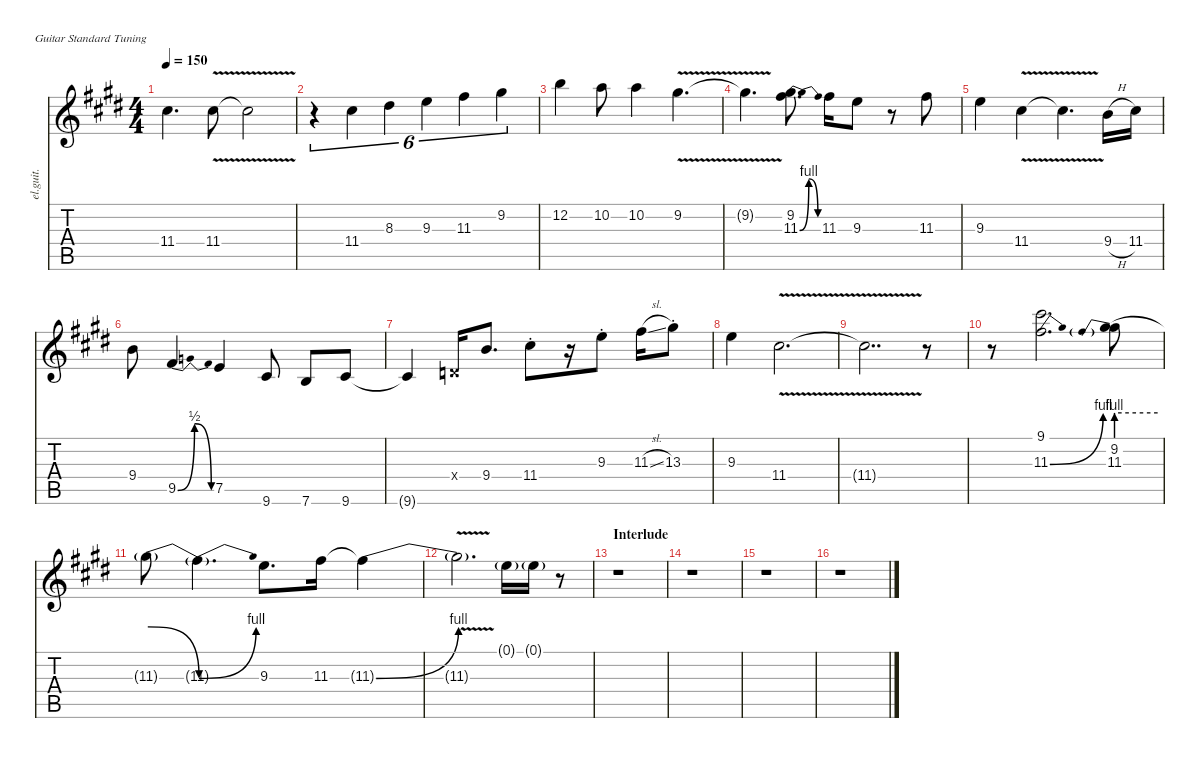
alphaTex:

\defaultSystemsLayout 4
\hideDynamics
\bracketExtendMode nobrackets
\otherSystemsTrackNameOrientation horizontal
\track ("Guitar III - A. Summers" "el.guit.") {instrument electricguitarclean}
\staff {score tabs}
\tuning (E4 B3 G3 D3 A2 E2)
\ts (4 4)
\tempo 150
\clef g2
\ks c#minor
11.4{t acc #}.4{d dy f beam Down} 11.4{v acc #}.8{beam Down} 11.4{v t acc #}.2{beam Down} |
r.4{tu (6 4) beam Down} 11.4{acc #}.4{tu (6 4) beam Down} 8.3{acc #}.4{tu (6 4) beam Down} 9.3{acc forcenatural}.4{tu (6 4) beam Down} 11.3{acc #}.4{tu (6 4) beam Down} 9.2{acc #}.4{tu (6 4) beam Down} |
12.2{acc forcenatural}.4{beam Down} 10.2{acc forcenatural}.8{beam Down} 10.2{acc forcenatural}.4{beam Down} 9.2{v acc #}.4{d beam Down} |
9.2{v t acc #}.4{d beam Down} (9.2{acc #} 11.3{be (bendrelease 0 0 10.2 4 20.4 4 30 0) acc #}).8{d beam Down} 11.3{acc #}.16{beam Down} 9.3{acc forcenatural}.8{beam Down} r.8{beam Down} 11.3{acc #}.8{beam Down} |
9.3{acc forcenatural}.4{beam Down} 11.4{v acc #}.4{beam Down} 11.4{v t acc #}.4{d beam Down} 9.4{h acc forcenatural}.16{beam Down} 11.4{acc #}.16{beam Down} |
9.4{acc forcenatural}.8{beam Down} 9.5{be (bendrelease 0 0 10.2 2 20.4 2 30 0) acc #}.4{beam Up} 7.5{acc forcenatural}.4{beam Up} 9.6{acc #}.8{beam Up} 7.6{acc forcenatural}.8{beam Up} 9.6{acc #}.8{beam Up} |
9.6{t acc #}.4{beam Up} 0.4{x acc forcenatural}.16{beam Up} 9.4{acc forcenatural}.8{d beam Up} 11.4{st acc #}.8{beam Down} r.16{beam Down} 9.3{st acc forcenatural}.8{beam Down} 11.3{sl acc #}.16{beam Down} 13.3{st acc #}.8{beam Down} |
9.3{acc forcenatural}.4{beam Down} 11.4{v acc #}.2{d beam Down} |
11.4{v t acc #}.2{dd instrument electricguitarclean beam Down} r.8{beam Down} |
r.8{beam Down} (9.1{acc #} 11.3{be (bend 0 0 15 4) acc #}).2{d beam Down} (11.3{be (prebend 0 4 60 4)} 9.2{acc #}).8{beam Down} |
11.3{be (release 0 4 15 0) t}.8{beam Down} 11.3{be (bend 0 0 15 4) t acc #}.4{d beam Down} 9.3{acc forcenatural}.8{d beam Down} 11.3{acc #}.16{beam Down} 11.3{be (bend 0 0 15 4) t acc #}.4{beam Down} |
11.3{v t}.2{d beam Down} 0.1{g acc forcenatural}.16{beam Down} 0.1{g acc forcenatural}.16{beam Down} r.8{beam Down} |
\section ("" "Interlude")
r.1{beam Down} |
r.1{beam Down} |
r.1{beam Down} |
r.1{beam Down}
